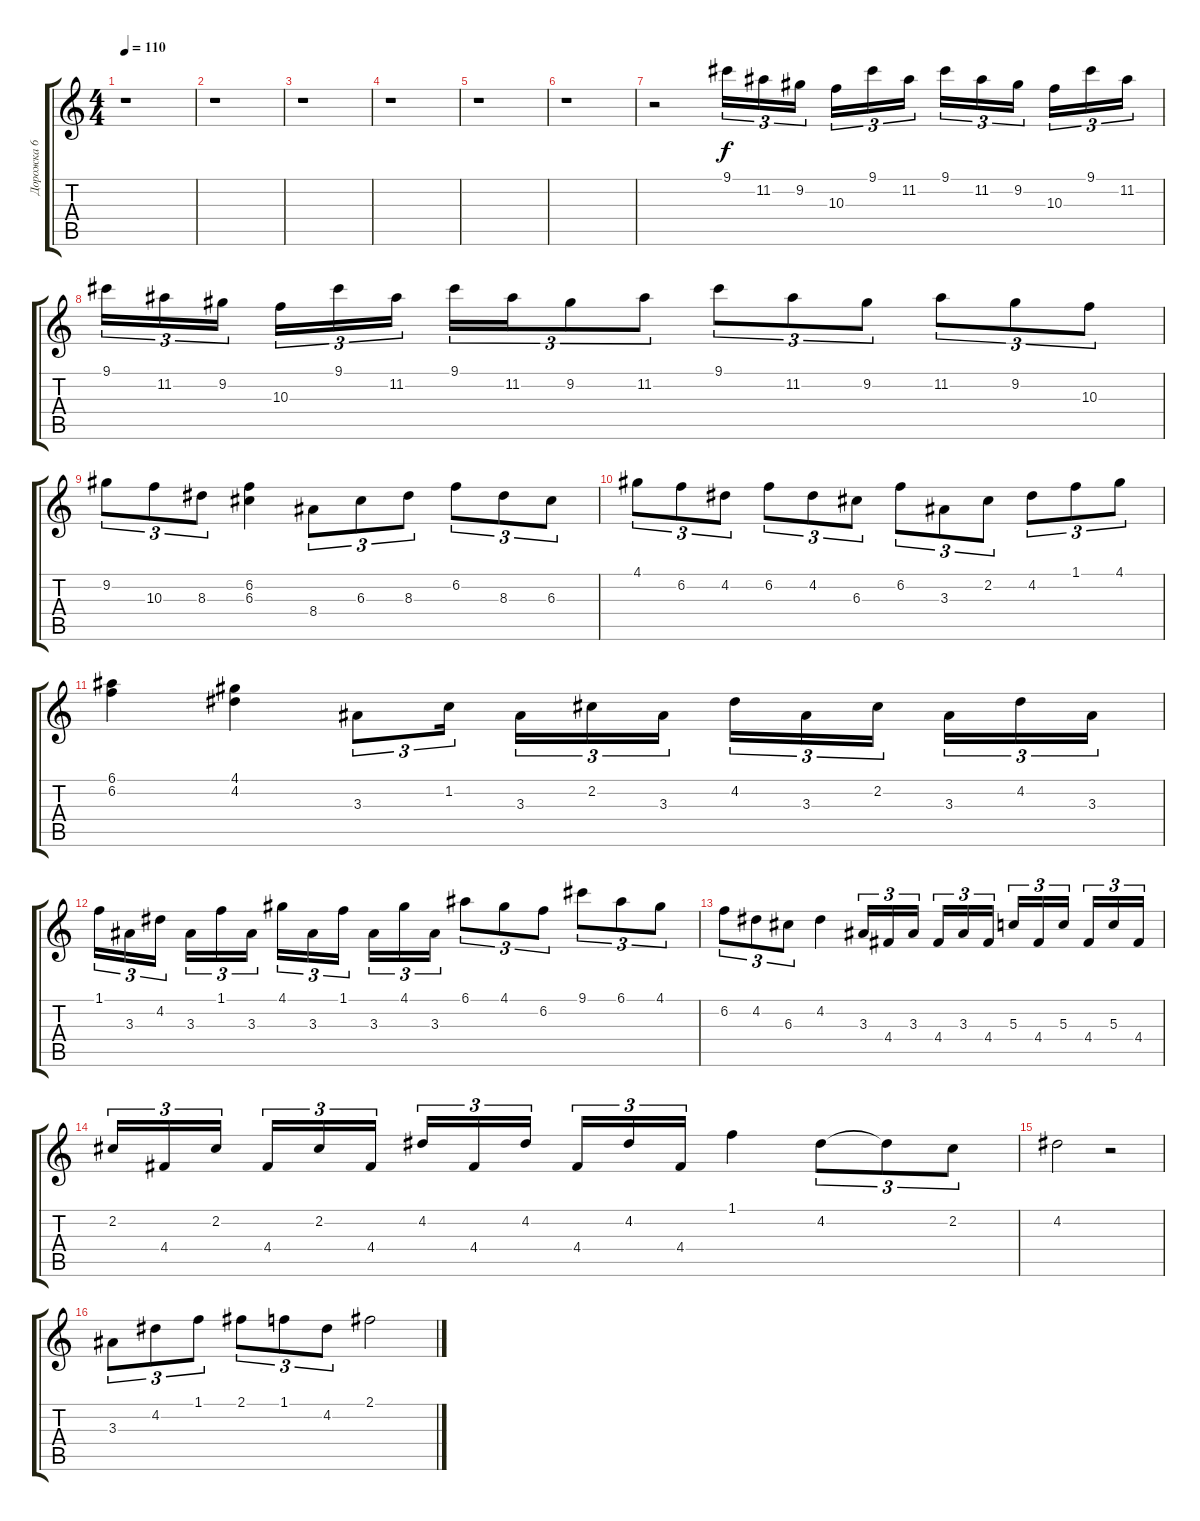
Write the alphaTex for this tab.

\track ("Дорожка 6" "Дорожка 6") {instrument overdrivenguitar}
\staff {score tabs}
\tuning (E4 B3 G3 D3 A2 E2) {hide}
\ts (4 4)
\tempo 110
\clef g2
\ks c
r.1{dy f} |
r.1 |
r.1 |
r.1 |
r.1 |
r.1 |
r.2 9.1.16{tu (3 2)} 11.2.16{tu (3 2)} 9.2.16{tu (3 2)} 10.3.16{tu (3 2)} 9.1.16{tu (3 2)} 11.2.16{tu (3 2)} 9.1.16{tu (3 2)} 11.2.16{tu (3 2)} 9.2.16{tu (3 2)} 10.3.16{tu (3 2)} 9.1.16{tu (3 2)} 11.2.16{tu (3 2)} |
9.1.16{tu (3 2)} 11.2.16{tu (3 2)} 9.2.16{tu (3 2)} 10.3.16{tu (3 2)} 9.1.16{tu (3 2)} 11.2.16{tu (3 2)} 9.1.16{tu (3 2)} 11.2.16{tu (3 2)} 9.2.8{tu (3 2)} 11.2.8{tu (3 2)} 9.1.8{tu (3 2)} 11.2.8{tu (3 2)} 9.2.8{tu (3 2)} 11.2.8{tu (3 2)} 9.2.8{tu (3 2)} 10.3.8{tu (3 2)} |
9.2.8{tu (3 2)} 10.3.8{tu (3 2)} 8.3.8{tu (3 2)} (6.2 6.3).4 8.4.8{tu (3 2)} 6.3.8{tu (3 2)} 8.3.8{tu (3 2)} 6.2.8{tu (3 2)} 8.3.8{tu (3 2)} 6.3.8{tu (3 2)} |
4.1.8{tu (3 2)} 6.2.8{tu (3 2)} 4.2.8{tu (3 2)} 6.2.8{tu (3 2)} 4.2.8{tu (3 2)} 6.3.8{tu (3 2)} 6.2.8{tu (3 2)} 3.3.8{tu (3 2)} 2.2.8{tu (3 2)} 4.2.8{tu (3 2)} 1.1.8{tu (3 2)} 4.1.8{tu (3 2)} |
(6.1 6.2).4 (4.1 4.2).4 3.3.8{tu (3 2)} 1.2.16{tu (3 2)} 3.3.16{tu (3 2)} 2.2.16{tu (3 2)} 3.3.16{tu (3 2)} 4.2.16{tu (3 2)} 3.3.16{tu (3 2)} 2.2.16{tu (3 2)} 3.3.16{tu (3 2)} 4.2.16{tu (3 2)} 3.3.16{tu (3 2)} |
1.1.16{tu (3 2)} 3.3.16{tu (3 2)} 4.2.16{tu (3 2)} 3.3.16{tu (3 2)} 1.1.16{tu (3 2)} 3.3.16{tu (3 2)} 4.1.16{tu (3 2)} 3.3.16{tu (3 2)} 1.1.16{tu (3 2)} 3.3.16{tu (3 2)} 4.1.16{tu (3 2)} 3.3.16{tu (3 2)} 6.1.8{tu (3 2)} 4.1.8{tu (3 2)} 6.2.8{tu (3 2)} 9.1.8{tu (3 2)} 6.1.8{tu (3 2)} 4.1.8{tu (3 2)} |
6.2.8{tu (3 2)} 4.2.8{tu (3 2)} 6.3.8{tu (3 2)} 4.2.4 3.3.16{tu (3 2)} 4.4.16{tu (3 2)} 3.3.16{tu (3 2)} 4.4.16{tu (3 2)} 3.3.16{tu (3 2)} 4.4.16{tu (3 2)} 5.3.16{tu (3 2)} 4.4.16{tu (3 2)} 5.3.16{tu (3 2)} 4.4.16{tu (3 2)} 5.3.16{tu (3 2)} 4.4.16{tu (3 2)} |
2.2.16{tu (3 2)} 4.4.16{tu (3 2)} 2.2.16{tu (3 2)} 4.4.16{tu (3 2)} 2.2.16{tu (3 2)} 4.4.16{tu (3 2)} 4.2.16{tu (3 2)} 4.4.16{tu (3 2)} 4.2.16{tu (3 2)} 4.4.16{tu (3 2)} 4.2.16{tu (3 2)} 4.4.16{tu (3 2)} 1.1.4 4.2.8{tu (3 2)} 4.2{t}.8{tu (3 2)} 2.2.8{tu (3 2)} |
4.2.2 r.2 |
3.3.8{tu (3 2)} 4.2.8{tu (3 2)} 1.1.8{tu (3 2)} 2.1.8{tu (3 2)} 1.1.8{tu (3 2)} 4.2.8{tu (3 2)} 2.1.2
